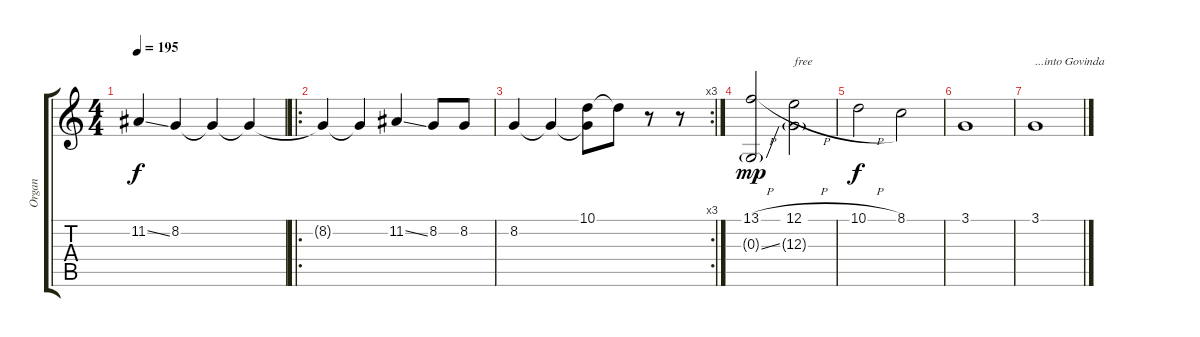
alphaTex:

\track ("Organ" "Organ") {instrument drawbarorgan}
\staff {score tabs}
\tuning (E4 B3 G3 D3 A2 E2) {hide}
\ts (4 4)
\tempo 195
\clef g2
\ks c
11.2{ss}.4{dy f} 8.2.4 8.2{t}.4 8.2{t}.4 |
\ro
8.2{t}.4 8.2{t}.4 11.2{ss}.4 8.2.8 8.2.8 |
\rc 3
8.2.4 8.2{t}.4 (10.1 8.2{t}).8 10.1{t}.8 r.8 r.8 |
(13.1{h} 0.3{ss g}).2{dy mp} (12.1{h} 12.3{g}).2{txt "free"} |
10.1{h}.2{dy f} 8.1.2 |
3.1.1 |
3.1.1{txt "...into Govinda" instrument birdtweet}
